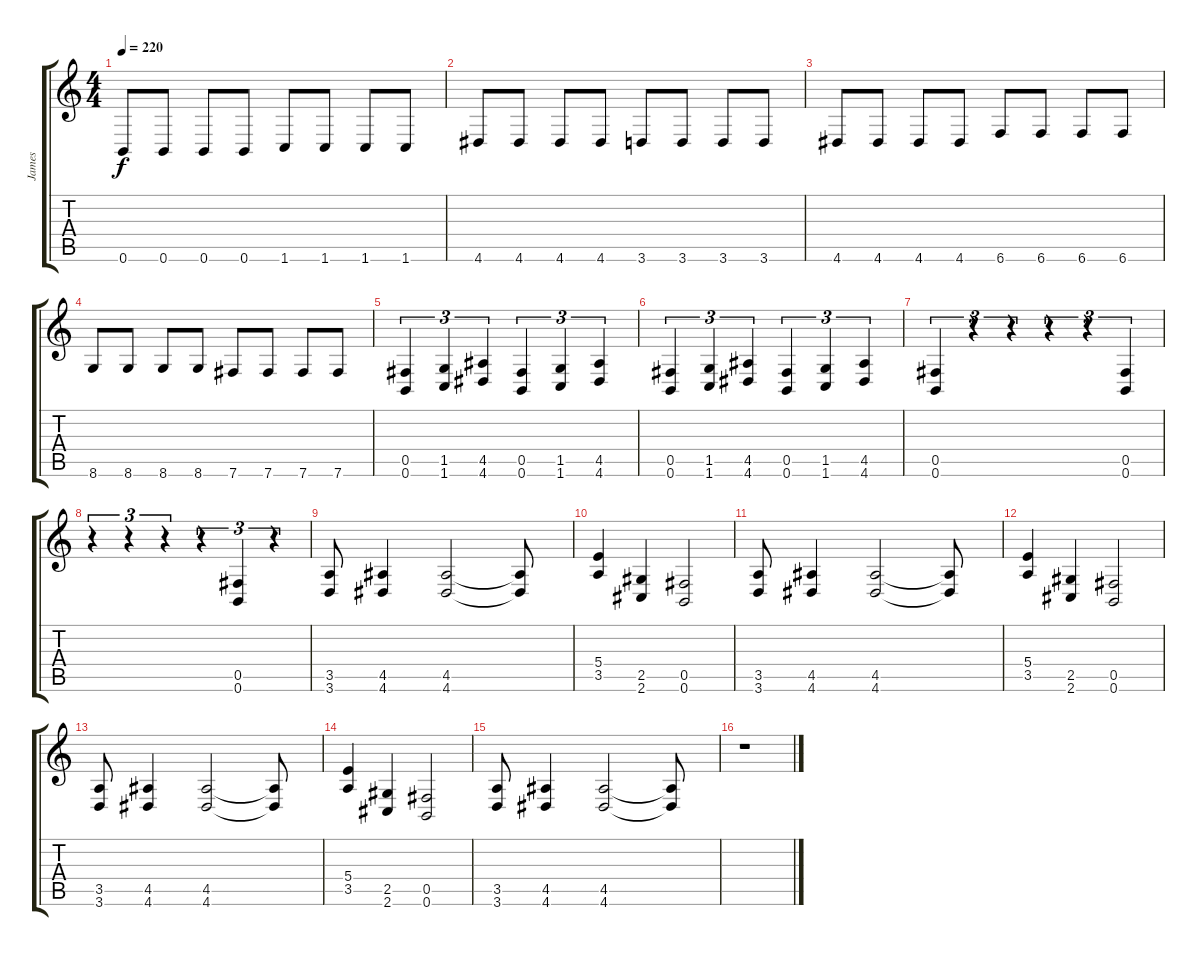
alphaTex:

\track ("James" "James") {instrument distortionguitar}
\staff {score tabs}
\tuning (Db4 Ab3 E3 B2 Gb2 B1) {hide}
\ts (4 4)
\tempo 220
\clef g2
\ks c
0.6.8{dy f} 0.6.8 0.6.8 0.6.8 1.6.8 1.6.8 1.6.8 1.6.8 |
4.6.8 4.6.8 4.6.8 4.6.8 3.6.8 3.6.8 3.6.8 3.6.8 |
4.6.8 4.6.8 4.6.8 4.6.8 6.6.8 6.6.8 6.6.8 6.6.8 |
8.6.8 8.6.8 8.6.8 8.6.8 7.6.8 7.6.8 7.6.8 7.6.8 |
(0.5 0.6).4{tu (3 2)} (1.5 1.6).4{tu (3 2)} (4.5 4.6).4{tu (3 2)} (0.5 0.6).4{tu (3 2)} (1.5 1.6).4{tu (3 2)} (4.5 4.6).4{tu (3 2)} |
(0.5 0.6).4{tu (3 2)} (1.5 1.6).4{tu (3 2)} (4.5 4.6).4{tu (3 2)} (0.5 0.6).4{tu (3 2)} (1.5 1.6).4{tu (3 2)} (4.5 4.6).4{tu (3 2)} |
(0.5 0.6).4{tu (3 2)} r.4{tu (3 2)} r.4{tu (3 2)} r.4{tu (3 2)} r.4{tu (3 2)} (0.5 0.6).4{tu (3 2)} |
r.4{tu (3 2)} r.4{tu (3 2)} r.4{tu (3 2)} r.4{tu (3 2)} (0.5 0.6).4{tu (3 2)} r.4{tu (3 2)} |
(3.5 3.6).8 (4.5 4.6).4 (4.5 4.6).2 (4.5{t} 4.6{t}).8 |
(5.4 3.5).4 (2.5 2.6).4 (0.5 0.6).2 |
(3.5 3.6).8 (4.5 4.6).4 (4.5 4.6).2 (4.5{t} 4.6{t}).8 |
(5.4 3.5).4 (2.5 2.6).4 (0.5 0.6).2 |
(3.5 3.6).8 (4.5 4.6).4 (4.5 4.6).2 (4.5{t} 4.6{t}).8 |
(5.4 3.5).4 (2.5 2.6).4 (0.5 0.6).2 |
(3.5 3.6).8 (4.5 4.6).4 (4.5 4.6).2 (4.5{t} 4.6{t}).8 |
r.1
